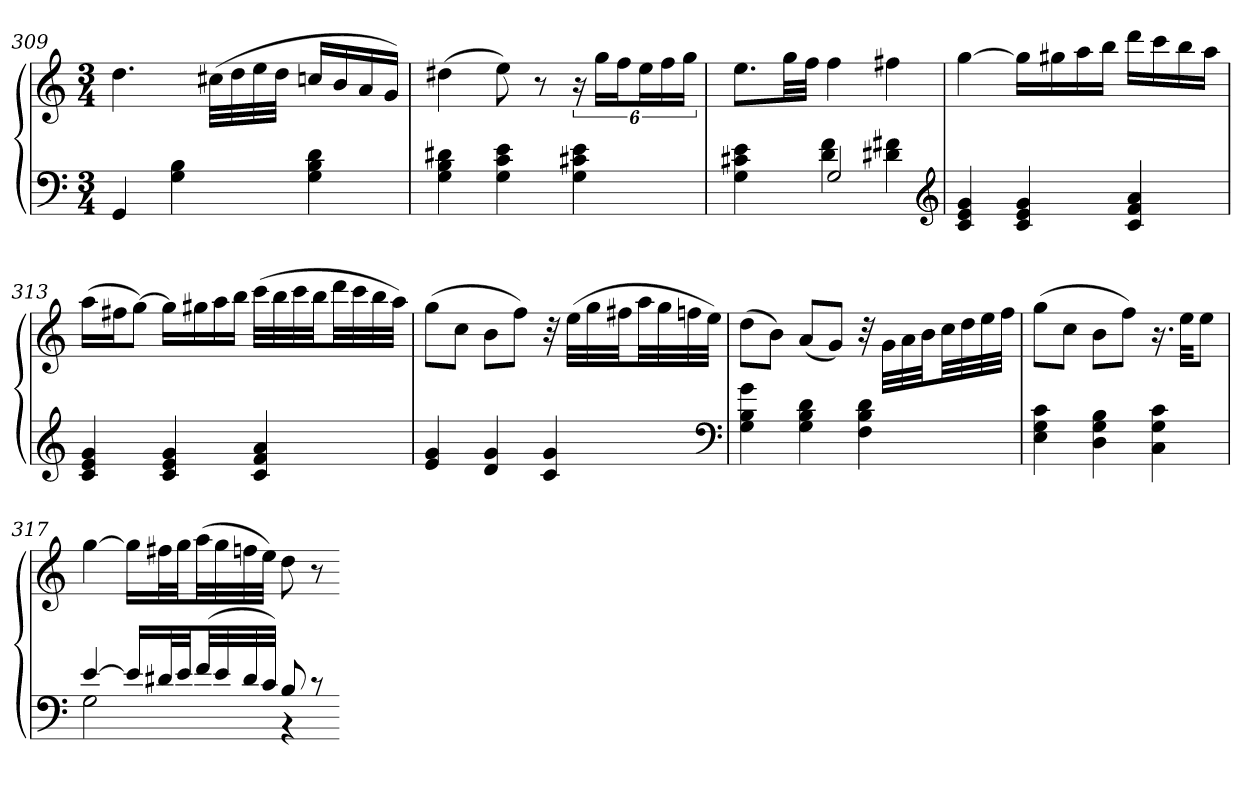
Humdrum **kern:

**kern	**kern
*part1	*part1
*staff2	*staff1
*clefF4	*clefG2
*k[]	*k[]
*C:	*C:
*M3/4	*M3/4
=309	=309
4GG	4.dd
4G 4B	.
.	(32cc#XLLL
.	32dd
.	32ee
.	32ddJJJ
4G 4B 4d	16ccnLL
.	16b
.	16a
.	16gJJ)
=310	=310
4G 4B 4d#X	(4dd#X
4G 4c 4e	8ee)
.	8r
4G 4c#X 4e	24r
.	24ggLL
.	24ffJ
.	24eeL
.	24ff
.	24ggJJ
=311	=311
*^	*
4G 4c#X 4e	4ryy	8.eeL
.	.	32ggLL
.	.	32ffJJJ
2G	4d 4f	4ff
.	4d#X 4f#X	4ff#X
*v	*v	*
*clefG2	*
=312	=312
4c 4e 4g	[4gg
4c 4e 4g	16ggLL]
.	16gg#X
.	16aa
.	16bbJJ
4c 4f 4a	16dddLL
.	16ccc
.	16bb
.	16aaJJ
=313	=313
4c 4e 4g	(16aaLL
.	16ff#XJ
.	[8ggJ)
4c 4e 4g	16ggLL]
.	16gg#X
.	16aa
.	16bbJJ
4c 4f 4a	(32cccLLL
.	32bb
.	32ccc
.	32bbJJ
.	32dddLL
.	32ccc
.	32bb
.	32aaJJJ)
=314	=314
4e 4g	(8ggL
.	8ccJ
4d 4g	8bL
.	8ffJ)
4c 4g	32r
.	(32eeLLL
.	32gg
.	32ff#XJJ
.	32aaLL
.	32gg
.	32ffn
.	32eeJJJ)
*clefF4	*
=315	=315
4G 4B 4g	(8ddL
.	8bJ)
4G 4B 4d	(8aL
.	8gJ)
4F 4B 4d	32r
.	32gLLL
.	32a
.	32bJJ
.	32ccLL
.	32dd
.	32ee
.	32ffJJJ
=316	=316
4E 4G 4c	(8ggL
.	8ccJ
4D 4G 4B	8bL
.	8ffJ)
4C 4G 4c	16.r
.	32eeKKL
.	8eeJ
=317	=317
*^	*
[4e	2G	[4gg
16eLL]	.	16ggLL]
32d#XL	.	32ff#XL
32eJJ	.	32ggJJ
(32fLL	.	(32aaLL
32e	.	32gg
32d#	.	32ffn
32cJJJ)	.	32eeJJJ)
8B	4r	8dd
8r	.	8r
*v	*v	*
=-	=-
*-	*-
